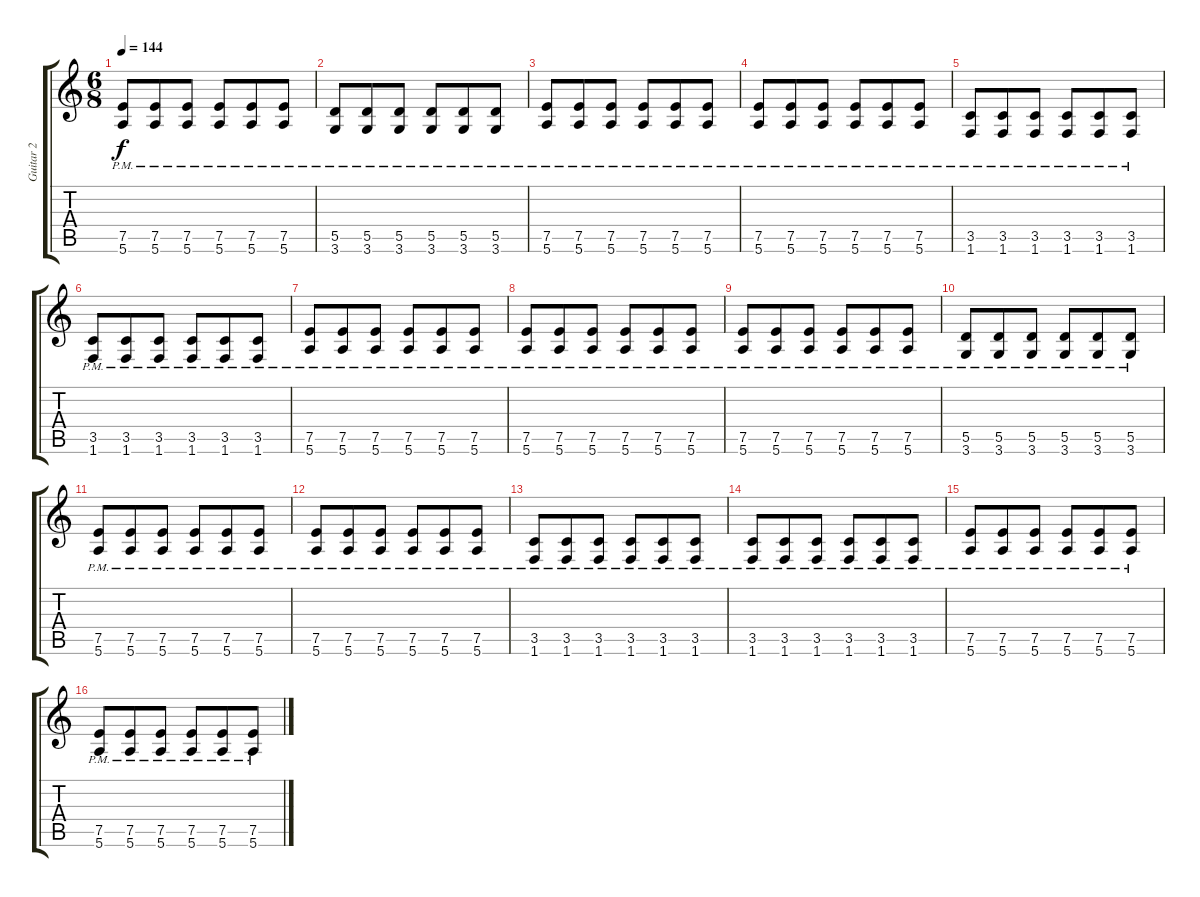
\track ("Guitar 2" "Guitar 2") {instrument distortionguitar}
\staff {score tabs}
\tuning (E4 B3 G3 D3 A2 E2) {hide}
\ts (6 8)
\tempo 144
\clef g2
\ks c
(7.5{pm} 5.6{pm}).8{dy f} (7.5{pm} 5.6{pm}).8 (7.5{pm} 5.6{pm}).8 (7.5{pm} 5.6{pm}).8 (7.5{pm} 5.6{pm}).8 (7.5{pm} 5.6{pm}).8 |
(5.5{pm} 3.6{pm}).8 (5.5{pm} 3.6{pm}).8 (5.5{pm} 3.6{pm}).8 (5.5{pm} 3.6{pm}).8 (5.5{pm} 3.6{pm}).8 (5.5{pm} 3.6{pm}).8 |
(7.5{pm} 5.6{pm}).8 (7.5{pm} 5.6{pm}).8 (7.5{pm} 5.6{pm}).8 (7.5{pm} 5.6{pm}).8 (7.5{pm} 5.6{pm}).8 (7.5{pm} 5.6{pm}).8 |
(7.5{pm} 5.6{pm}).8 (7.5{pm} 5.6{pm}).8 (7.5{pm} 5.6{pm}).8 (7.5{pm} 5.6{pm}).8 (7.5{pm} 5.6{pm}).8 (7.5{pm} 5.6{pm}).8 |
(3.5{pm} 1.6{pm}).8 (3.5{pm} 1.6{pm}).8 (3.5{pm} 1.6{pm}).8 (3.5{pm} 1.6{pm}).8 (3.5{pm} 1.6{pm}).8 (3.5{pm} 1.6{pm}).8 |
(3.5{pm} 1.6{pm}).8 (3.5{pm} 1.6{pm}).8 (3.5{pm} 1.6{pm}).8 (3.5{pm} 1.6{pm}).8 (3.5{pm} 1.6{pm}).8 (3.5{pm} 1.6{pm}).8 |
(7.5{pm} 5.6{pm}).8 (7.5{pm} 5.6{pm}).8 (7.5{pm} 5.6{pm}).8 (7.5{pm} 5.6{pm}).8 (7.5{pm} 5.6{pm}).8 (7.5{pm} 5.6{pm}).8 |
(7.5{pm} 5.6{pm}).8 (7.5{pm} 5.6{pm}).8 (7.5{pm} 5.6{pm}).8 (7.5{pm} 5.6{pm}).8 (7.5{pm} 5.6{pm}).8 (7.5{pm} 5.6{pm}).8 |
(7.5{pm} 5.6{pm}).8 (7.5{pm} 5.6{pm}).8 (7.5{pm} 5.6{pm}).8 (7.5{pm} 5.6{pm}).8 (7.5{pm} 5.6{pm}).8 (7.5{pm} 5.6{pm}).8 |
(5.5{pm} 3.6{pm}).8 (5.5{pm} 3.6{pm}).8 (5.5{pm} 3.6{pm}).8 (5.5{pm} 3.6{pm}).8 (5.5{pm} 3.6{pm}).8 (5.5{pm} 3.6{pm}).8 |
(7.5{pm} 5.6{pm}).8 (7.5{pm} 5.6{pm}).8 (7.5{pm} 5.6{pm}).8 (7.5{pm} 5.6{pm}).8 (7.5{pm} 5.6{pm}).8 (7.5{pm} 5.6{pm}).8 |
(7.5{pm} 5.6{pm}).8 (7.5{pm} 5.6{pm}).8 (7.5{pm} 5.6{pm}).8 (7.5{pm} 5.6{pm}).8 (7.5{pm} 5.6{pm}).8 (7.5{pm} 5.6{pm}).8 |
(3.5{pm} 1.6{pm}).8 (3.5{pm} 1.6{pm}).8 (3.5{pm} 1.6{pm}).8 (3.5{pm} 1.6{pm}).8 (3.5{pm} 1.6{pm}).8 (3.5{pm} 1.6{pm}).8 |
(3.5{pm} 1.6{pm}).8 (3.5{pm} 1.6{pm}).8 (3.5{pm} 1.6{pm}).8 (3.5{pm} 1.6{pm}).8 (3.5{pm} 1.6{pm}).8 (3.5{pm} 1.6{pm}).8 |
(7.5{pm} 5.6{pm}).8 (7.5{pm} 5.6{pm}).8 (7.5{pm} 5.6{pm}).8 (7.5{pm} 5.6{pm}).8 (7.5{pm} 5.6{pm}).8 (7.5{pm} 5.6{pm}).8 |
(7.5{pm} 5.6{pm}).8 (7.5{pm} 5.6{pm}).8 (7.5{pm} 5.6{pm}).8 (7.5{pm} 5.6{pm}).8 (7.5{pm} 5.6{pm}).8 (7.5{pm} 5.6{pm}).8
